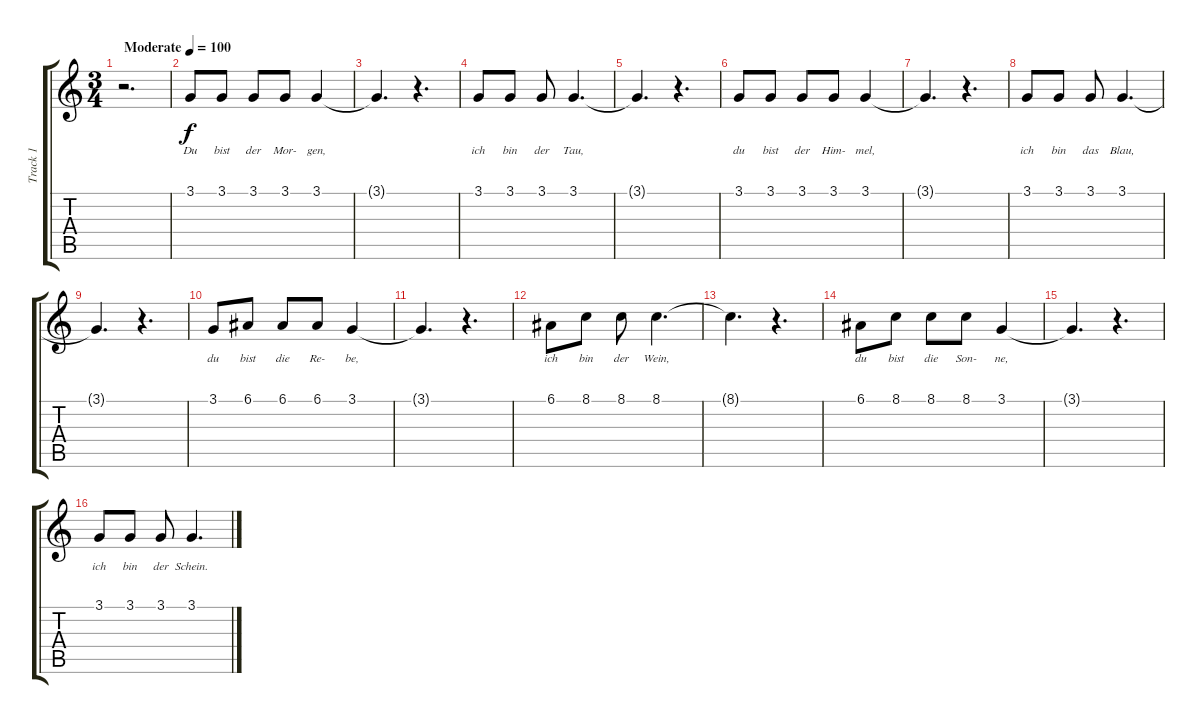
\track ("Track 1" "Track 1") {instrument viola}
\staff {score tabs}
\tuning (E4 B3 G3 D3 A2 E2) {hide}
\ts (3 4)
\tempo (100 "Moderate")
\clef g2
\ks c
r.2{d dy f instrument viola} |
3.1.8{lyrics (0 "Du") lyrics (1 "") lyrics (2 "") lyrics (3 "") lyrics (4 "")} 3.1.8{lyrics (0 "bist") lyrics (1 "") lyrics (2 "") lyrics (3 "") lyrics (4 "")} 3.1.8{lyrics (0 "der") lyrics (1 "") lyrics (2 "") lyrics (3 "") lyrics (4 "")} 3.1.8{lyrics (0 "Mor-") lyrics (1 "") lyrics (2 "") lyrics (3 "") lyrics (4 "")} 3.1.4{lyrics (0 "gen,") lyrics (1 "") lyrics (2 "") lyrics (3 "") lyrics (4 "")} |
3.1{t}.4{d lyrics (0 "") lyrics (1 "") lyrics (2 "") lyrics (3 "") lyrics (4 "")} r.4{d} |
3.1.8{lyrics (0 "ich") lyrics (1 "") lyrics (2 "") lyrics (3 "") lyrics (4 "")} 3.1.8{lyrics (0 "bin") lyrics (1 "") lyrics (2 "") lyrics (3 "") lyrics (4 "")} 3.1.8{lyrics (0 "der") lyrics (1 "") lyrics (2 "") lyrics (3 "") lyrics (4 "")} 3.1.4{d lyrics (0 "Tau,") lyrics (1 "") lyrics (2 "") lyrics (3 "") lyrics (4 "")} |
3.1{t}.4{d lyrics (0 "") lyrics (1 "") lyrics (2 "") lyrics (3 "") lyrics (4 "")} r.4{d} |
3.1.8{lyrics (0 "du") lyrics (1 "") lyrics (2 "") lyrics (3 "") lyrics (4 "")} 3.1.8{lyrics (0 "bist") lyrics (1 "") lyrics (2 "") lyrics (3 "") lyrics (4 "")} 3.1.8{lyrics (0 "der") lyrics (1 "") lyrics (2 "") lyrics (3 "") lyrics (4 "")} 3.1.8{lyrics (0 "Him-") lyrics (1 "") lyrics (2 "") lyrics (3 "") lyrics (4 "")} 3.1.4{lyrics (0 "mel,") lyrics (1 "") lyrics (2 "") lyrics (3 "") lyrics (4 "")} |
3.1{t}.4{d lyrics (0 "") lyrics (1 "") lyrics (2 "") lyrics (3 "") lyrics (4 "")} r.4{d} |
3.1.8{lyrics (0 "ich") lyrics (1 "") lyrics (2 "") lyrics (3 "") lyrics (4 "")} 3.1.8{lyrics (0 "bin") lyrics (1 "") lyrics (2 "") lyrics (3 "") lyrics (4 "")} 3.1.8{lyrics (0 "das") lyrics (1 "") lyrics (2 "") lyrics (3 "") lyrics (4 "")} 3.1.4{d lyrics (0 "Blau,") lyrics (1 "") lyrics (2 "") lyrics (3 "") lyrics (4 "")} |
3.1{t}.4{d lyrics (0 "") lyrics (1 "") lyrics (2 "") lyrics (3 "") lyrics (4 "")} r.4{d} |
3.1.8{lyrics (0 "du") lyrics (1 "") lyrics (2 "") lyrics (3 "") lyrics (4 "")} 6.1.8{lyrics (0 "bist") lyrics (1 "") lyrics (2 "") lyrics (3 "") lyrics (4 "")} 6.1.8{lyrics (0 "die") lyrics (1 "") lyrics (2 "") lyrics (3 "") lyrics (4 "")} 6.1.8{lyrics (0 "Re-") lyrics (1 "") lyrics (2 "") lyrics (3 "") lyrics (4 "")} 3.1.4{lyrics (0 "be,") lyrics (1 "") lyrics (2 "") lyrics (3 "") lyrics (4 "")} |
3.1{t}.4{d lyrics (0 "") lyrics (1 "") lyrics (2 "") lyrics (3 "") lyrics (4 "")} r.4{d} |
6.1.8{lyrics (0 "ich") lyrics (1 "") lyrics (2 "") lyrics (3 "") lyrics (4 "")} 8.1.8{lyrics (0 "bin") lyrics (1 "") lyrics (2 "") lyrics (3 "") lyrics (4 "")} 8.1.8{lyrics (0 "der") lyrics (1 "") lyrics (2 "") lyrics (3 "") lyrics (4 "")} 8.1.4{d lyrics (0 "Wein,") lyrics (1 "") lyrics (2 "") lyrics (3 "") lyrics (4 "")} |
8.1{t}.4{d lyrics (0 "") lyrics (1 "") lyrics (2 "") lyrics (3 "") lyrics (4 "")} r.4{d} |
6.1.8{lyrics (0 "du") lyrics (1 "") lyrics (2 "") lyrics (3 "") lyrics (4 "")} 8.1.8{lyrics (0 "bist") lyrics (1 "") lyrics (2 "") lyrics (3 "") lyrics (4 "")} 8.1.8{lyrics (0 "die") lyrics (1 "") lyrics (2 "") lyrics (3 "") lyrics (4 "")} 8.1.8{lyrics (0 "Son-") lyrics (1 "") lyrics (2 "") lyrics (3 "") lyrics (4 "")} 3.1.4{lyrics (0 "ne,") lyrics (1 "") lyrics (2 "") lyrics (3 "") lyrics (4 "")} |
3.1{t}.4{d lyrics (0 "") lyrics (1 "") lyrics (2 "") lyrics (3 "") lyrics (4 "")} r.4{d} |
3.1.8{lyrics (0 "ich") lyrics (1 "") lyrics (2 "") lyrics (3 "") lyrics (4 "")} 3.1.8{lyrics (0 "bin") lyrics (1 "") lyrics (2 "") lyrics (3 "") lyrics (4 "")} 3.1.8{lyrics (0 "der") lyrics (1 "") lyrics (2 "") lyrics (3 "") lyrics (4 "")} 3.1.4{d lyrics (0 "Schein.") lyrics (1 "") lyrics (2 "") lyrics (3 "") lyrics (4 "")}
